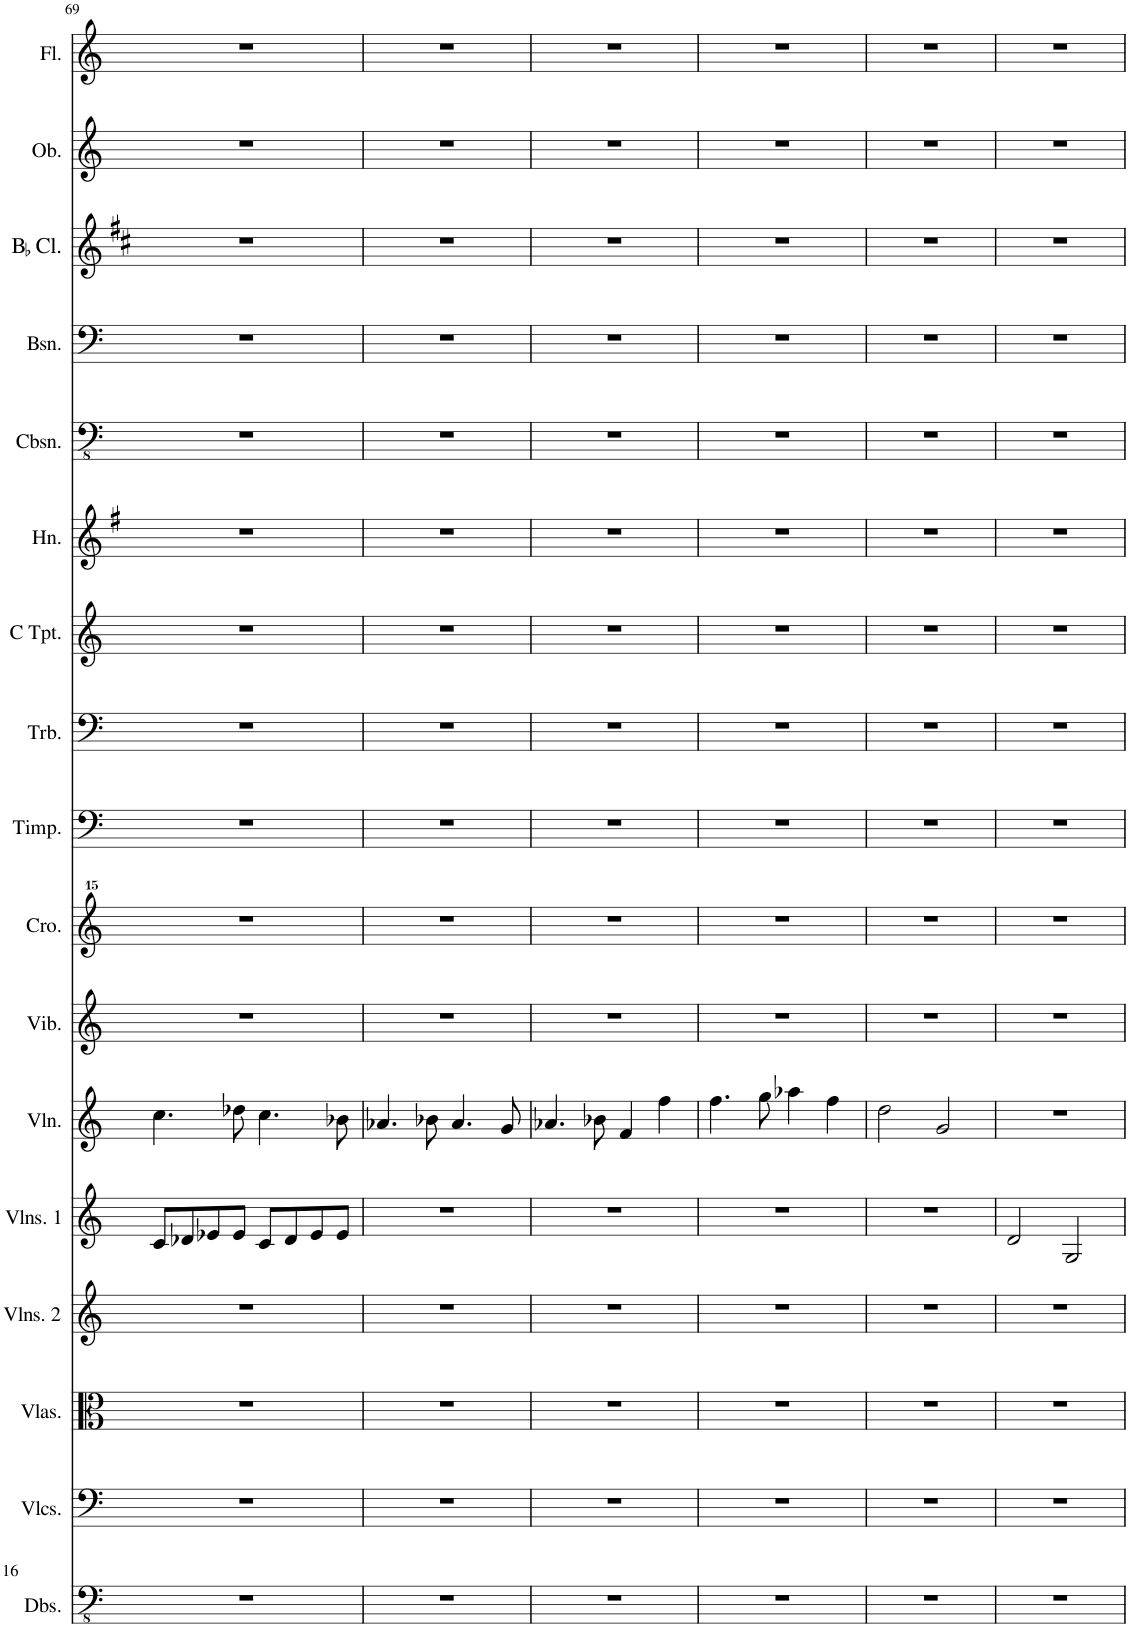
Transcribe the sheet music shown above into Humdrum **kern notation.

**kern	**kern	**kern	**kern	**kern	**kern	**kern	**kern	**kern	**kern	**kern	**kern	**kern	**kern	**kern	**kern	**kern
*part17	*part16	*part15	*part14	*part13	*part12	*part11	*part10	*part9	*part8	*part7	*part6	*part5	*part4	*part3	*part2	*part1
*staff17	*staff16	*staff15	*staff14	*staff13	*staff12	*staff11	*staff10	*staff9	*staff8	*staff7	*staff6	*staff5	*staff4	*staff3	*staff2	*staff1
*I"Double Basses	*I"Violoncellos	*I"Violas	*I"Violins 2	*I"Violins 1	*I"Violin	*I"Vibraphone	*I"Crotales	*I"Timpani	*I"Trombone	*I"C Trumpet	*I"Horn	*I"Contrabassoon	*I"Bassoon	*I"BaccidentalFlat Clarinet	*I"Oboe	*I"Flute
*I'Dbs.	*I'Vlcs.	*I'Vlas.	*I'Vlns. 2	*I'Vlns. 1	*I'Vln.	*I'Vib.	*I'Cro.	*I'Timp.	*I'Trb.	*I'C Tpt.	*I'Hn.	*I'Cbsn.	*I'Bsn.	*I'BaccidentalFlat Cl.	*I'Ob.	*I'Fl.
!!LO:PB:g=z
*clefFv4	*clefF4	*clefC3	*clefG2	*clefG2	*clefG2	*clefG2	*clefG^^2	*clefF4	*clefF4	*clefG2	*clefG2	*clefFv4	*clefF4	*clefG2	*clefG2	*clefG2
*	*	*	*	*	*	*	*	*	*	*	*Trd4c7	*Trd7c12	*	*Trd1c2	*	*
*k[]	*k[]	*k[]	*k[]	*k[]	*k[]	*k[]	*k[]	*k[]	*k[]	*k[]	*k[f#]	*k[]	*k[]	*k[f#c#]	*k[]	*k[]
*M4/4	*M4/4	*M4/4	*M4/4	*M4/4	*M4/4	*M4/4	*M4/4	*	*M4/4	*M4/4	*M4/4	*M4/4	*M4/4	*M4/4	*M4/4	*M4/4
=69	=69	=69	=69	=69	=69	=69	=69	=69	=69	=69	=69	=69	=69	=69	=69	=69
1r	1r	1r	1r	8c/L	4.cc\	1r	1r	1r	1r	1r	1r	1r	1r	1r	1r	1r
.	.	.	.	8d-X/	.	.	.	.	.	.	.	.	.	.	.	.
.	.	.	.	8e-X/	.	.	.	.	.	.	.	.	.	.	.	.
.	.	.	.	8e-/J	8dd-X\	.	.	.	.	.	.	.	.	.	.	.
.	.	.	.	8c/L	4.cc\	.	.	.	.	.	.	.	.	.	.	.
.	.	.	.	8d-/	.	.	.	.	.	.	.	.	.	.	.	.
.	.	.	.	8e-/	.	.	.	.	.	.	.	.	.	.	.	.
.	.	.	.	8e-/J	8b-X\	.	.	.	.	.	.	.	.	.	.	.
=70	=70	=70	=70	=70	=70	=70	=70	=70	=70	=70	=70	=70	=70	=70	=70	=70
1r	1r	1r	1r	1r	4.a-X/	1r	1r	1r	1r	1r	1r	1r	1r	1r	1r	1r
.	.	.	.	.	8b-X\	.	.	.	.	.	.	.	.	.	.	.
.	.	.	.	.	4.a-/	.	.	.	.	.	.	.	.	.	.	.
.	.	.	.	.	8g/	.	.	.	.	.	.	.	.	.	.	.
=71	=71	=71	=71	=71	=71	=71	=71	=71	=71	=71	=71	=71	=71	=71	=71	=71
1r	1r	1r	1r	1r	4.a-X/	1r	1r	1r	1r	1r	1r	1r	1r	1r	1r	1r
.	.	.	.	.	8b-X\	.	.	.	.	.	.	.	.	.	.	.
.	.	.	.	.	4f/	.	.	.	.	.	.	.	.	.	.	.
.	.	.	.	.	4ff\	.	.	.	.	.	.	.	.	.	.	.
=72	=72	=72	=72	=72	=72	=72	=72	=72	=72	=72	=72	=72	=72	=72	=72	=72
1r	1r	1r	1r	1r	4.ff\	1r	1r	1r	1r	1r	1r	1r	1r	1r	1r	1r
.	.	.	.	.	8gg\	.	.	.	.	.	.	.	.	.	.	.
.	.	.	.	.	4aa-X\	.	.	.	.	.	.	.	.	.	.	.
.	.	.	.	.	4ff\	.	.	.	.	.	.	.	.	.	.	.
=73	=73	=73	=73	=73	=73	=73	=73	=73	=73	=73	=73	=73	=73	=73	=73	=73
1r	1r	1r	1r	1r	2dd\	1r	1r	1r	1r	1r	1r	1r	1r	1r	1r	1r
.	.	.	.	.	2g/	.	.	.	.	.	.	.	.	.	.	.
=74	=74	=74	=74	=74	=74	=74	=74	=74	=74	=74	=74	=74	=74	=74	=74	=74
1r	1r	1r	1r	2d/	1r	1r	1r	1r	1r	1r	1r	1r	1r	1r	1r	1r
.	.	.	.	2G/	.	.	.	.	.	.	.	.	.	.	.	.
=	=	=	=	=	=	=	=	=	=	=	=	=	=	=	=	=
*-	*-	*-	*-	*-	*-	*-	*-	*-	*-	*-	*-	*-	*-	*-	*-	*-
